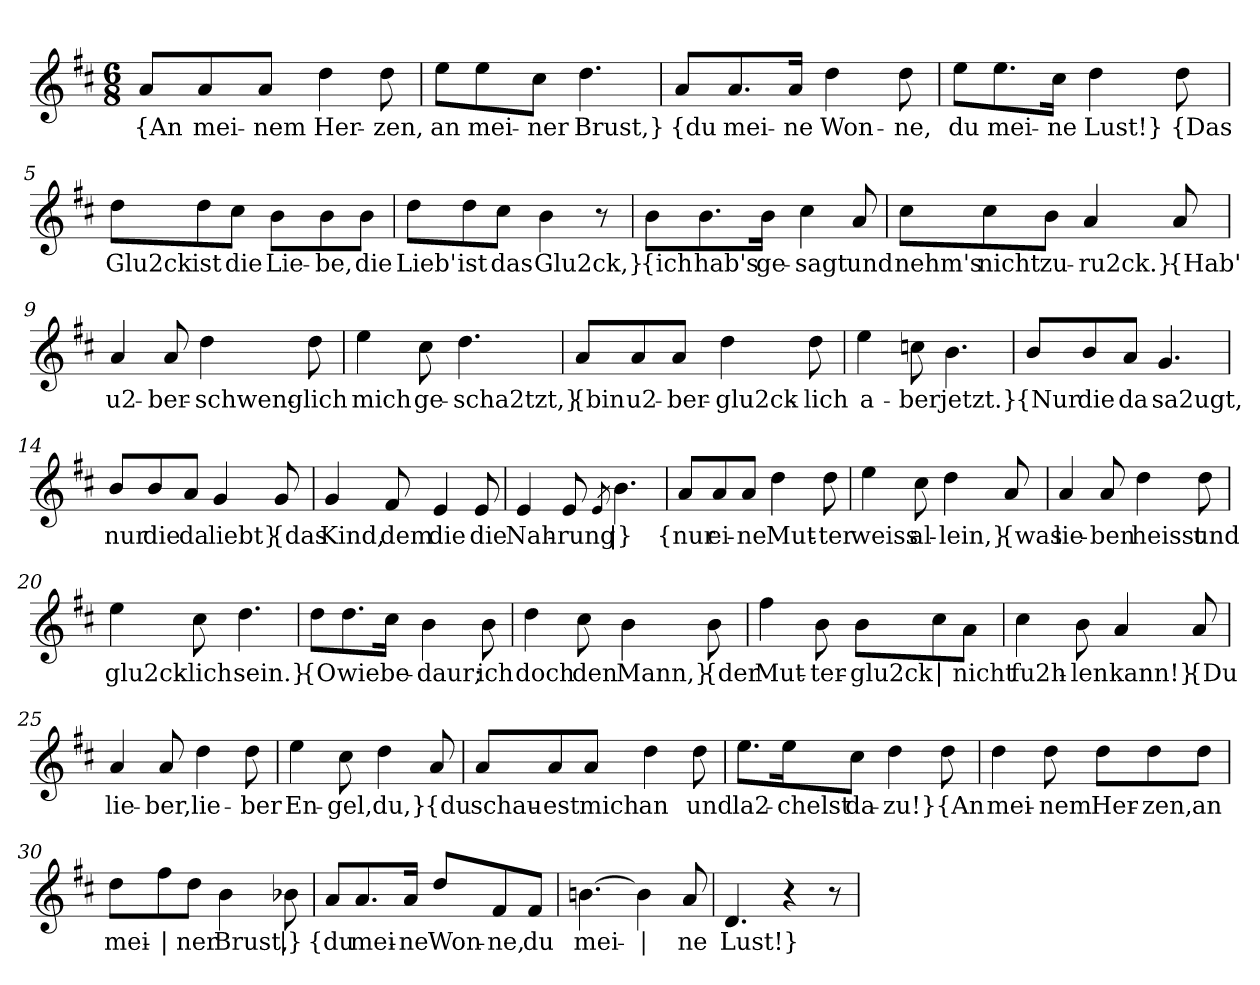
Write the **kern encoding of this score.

**kern	**text
*part1	*part1
*staff1	*staff1
*clefG2	*
*k[f#c#]	*
*M6/8	*
=1	=1
!	!LO:LY:b
8a/L	{An
!	!LO:LY:b
8a/	mei-
!	!LO:LY:b
8a/J	-nem
!	!LO:LY:b
4dd\	Her-
!	!LO:LY:b
8dd\	-zen,
=2	=2
!	!LO:LY:b
8ee\L	an
!	!LO:LY:b
8ee\	mei-
!	!LO:LY:b
8cc#\J	-ner
!	!LO:LY:b
4.dd\	Brust,}
=3	=3
!	!LO:LY:b
8a/L	{du
!	!LO:LY:b
8.a/	mei-
!	!LO:LY:b
16a/Jk	-ne
!	!LO:LY:b
4dd\	Won-
!	!LO:LY:b
8dd\	-ne,
=4	=4
!	!LO:LY:b
8ee\L	du
!	!LO:LY:b
8.ee\	mei-
!	!LO:LY:b
16cc#\Jk	-ne
!	!LO:LY:b
4dd\	Lust!}
!	!LO:LY:b
8dd\	{Das
!!LO:LB:g=z
=5	=5
!	!LO:LY:b
8dd\L	Glu2ck
!	!LO:LY:b
8dd\	ist
!	!LO:LY:b
8cc#\J	die
!	!LO:LY:b
8b\L	Lie-
!	!LO:LY:b
8b\	-be,
!	!LO:LY:b
8b\J	die
=6	=6
!	!LO:LY:b
8dd\L	Lieb'
!	!LO:LY:b
8dd\	ist
!	!LO:LY:b
8cc#\J	das
!	!LO:LY:b
4b\	Glu2ck,}
8r	.
=7	=7
!	!LO:LY:b
8b\L	{ich
!	!LO:LY:b
8.b\	hab's
!	!LO:LY:b
16b\Jk	ge-
!	!LO:LY:b
4cc#\	-sagt
!	!LO:LY:b
8a/	und
!!LO:LB:g=z
=8	=8
!	!LO:LY:b
8cc#\L	nehm's
!	!LO:LY:b
8cc#\	nicht
!	!LO:LY:b
8b\J	zu-
!	!LO:LY:b
4a/	-ru2ck.}
!	!LO:LY:b
8a/	{Hab'
=9	=9
!	!LO:LY:b
4a/	u2-
!	!LO:LY:b
8a/	-ber-
!	!LO:LY:b
4dd\	-schweng-
!	!LO:LY:b
8dd\	-lich
=10	=10
!	!LO:LY:b
4ee\	mich
!	!LO:LY:b
8cc#\	ge-
!	!LO:LY:b
4.dd\	-scha2tzt,}
!!LO:LB:g=z
=11	=11
!	!LO:LY:b
8a/L	{bin
!	!LO:LY:b
8a/	u2-
!	!LO:LY:b
8a/J	-ber-
!	!LO:LY:b
4dd\	-glu2ck-
!	!LO:LY:b
8dd\	-lich
=12	=12
!	!LO:LY:b
4ee\	a-
!	!LO:LY:b
8ccn\	-ber
!	!LO:LY:b
4.b\	jetzt.}
=13	=13
!	!LO:LY:b
8b/L	{Nur
!	!LO:LY:b
8b/	die
!	!LO:LY:b
8a/J	da
!	!LO:LY:b
4.g/	sa2ugt,
=14	=14
!	!LO:LY:b
8b/L	nur
!	!LO:LY:b
8b/	die
!	!LO:LY:b
8a/J	da
!	!LO:LY:b
4g/	liebt}
!	!LO:LY:b
8g/	{das
!!LO:LB:g=z
=15	=15
!	!LO:LY:b
4g/	Kind,
!	!LO:LY:b
8f#/	dem
!	!LO:LY:b
4e/	die
!	!LO:LY:b
8e/	die
=16	=16
!	!LO:LY:b
4e/	Nah-
!	!LO:LY:b
8e/	-rung
8qe/	.
!	!LO:LY:b
4.b\	|}
=17	=17
!	!LO:LY:b
8a/L	{nur
!	!LO:LY:b
8a/	ei-
!	!LO:LY:b
8a/J	-ne
!	!LO:LY:b
4dd\	Mut-
!	!LO:LY:b
8dd\	-ter
=18	=18
!	!LO:LY:b
4ee\	weiss
!	!LO:LY:b
8cc#\	al-
!	!LO:LY:b
4dd\	-lein,}
!	!LO:LY:b
8a/	{was
=19	=19
!	!LO:LY:b
4a/	lie-
!	!LO:LY:b
8a/	-ben
!	!LO:LY:b
4dd\	heisst
!	!LO:LY:b
8dd\	und
!!LO:LB:g=z
=20	=20
!	!LO:LY:b
4ee\	glu2ck-
!	!LO:LY:b
8cc#\	-lich
!	!LO:LY:b
4.dd\	sein.}
=21	=21
!	!LO:LY:b
8dd\L	{O
!	!LO:LY:b
8.dd\	wie
!	!LO:LY:b
16cc#\Jk	be-
!	!LO:LY:b
4b\	-daur;
!	!LO:LY:b
8b\	ich
=22	=22
!	!LO:LY:b
4dd\	doch
!	!LO:LY:b
8cc#\	den
!	!LO:LY:b
4b\	Mann,}
!	!LO:LY:b
8b\	{der
=23	=23
!	!LO:LY:b
4ff#\	Mut-
!	!LO:LY:b
8b\	-ter-
!	!LO:LY:b
8b\L	-glu2ck
!	!LO:LY:b
8cc#\	|
!	!LO:LY:b
8a\J	nicht
!!LO:LB:g=z
=24	=24
!	!LO:LY:b
4cc#\	fu2h-
!	!LO:LY:b
8b\	-len
!	!LO:LY:b
4a/	kann!}
!	!LO:LY:b
8a/	{Du
=25	=25
!	!LO:LY:b
4a/	lie-
!	!LO:LY:b
8a/	-ber,
!	!LO:LY:b
4dd\	lie-
!	!LO:LY:b
8dd\	-ber
=26	=26
!	!LO:LY:b
4ee\	En-
!	!LO:LY:b
8cc#\	-gel,
!	!LO:LY:b
4dd\	du,}
!	!LO:LY:b
8a/	{du
=27	=27
!	!LO:LY:b
8a/L	schau-
!	!LO:LY:b
8a/	-est
!	!LO:LY:b
8a/J	mich
!	!LO:LY:b
4dd\	an
!	!LO:LY:b
8dd\	und
!!LO:LB:g=z
=28	=28
!	!LO:LY:b
8.ee\L	la2-
!	!LO:LY:b
16ee\K	-chelst
!	!LO:LY:b
8cc#\J	da-
!	!LO:LY:b
4dd\	-zu!}
!	!LO:LY:b
8dd\	{An
=29	=29
!	!LO:LY:b
4dd\	mei-
!	!LO:LY:b
8dd\	-nem
!	!LO:LY:b
8dd\L	Her-
!	!LO:LY:b
8dd\	-zen,
!	!LO:LY:b
8dd\J	an
=30	=30
!	!LO:LY:b
8dd\L	mei-
!	!LO:LY:b
8ff#\	|
!	!LO:LY:b
8dd\J	-ner
!	!LO:LY:b
4b\	Brust,
!	!LO:LY:b
8b-X\	|}
=31	=31
!	!LO:LY:b
8a/L	{du
!	!LO:LY:b
8.a/	mei-
!	!LO:LY:b
16a/Jk	-ne
!	!LO:LY:b
8dd/L	Won-
!	!LO:LY:b
8f#/	-ne,
!	!LO:LY:b
8f#/J	du
!!LO:LB:g=z
=32	=32
!	!LO:LY:b
[4.bn\	mei-
!	!LO:LY:b
4bn\]	|
!	!LO:LY:b
8a/	-ne
=33	=33
!	!LO:LY:b
4.d/	Lust!}
4r	.
8r	.
=	=
*-	*-
